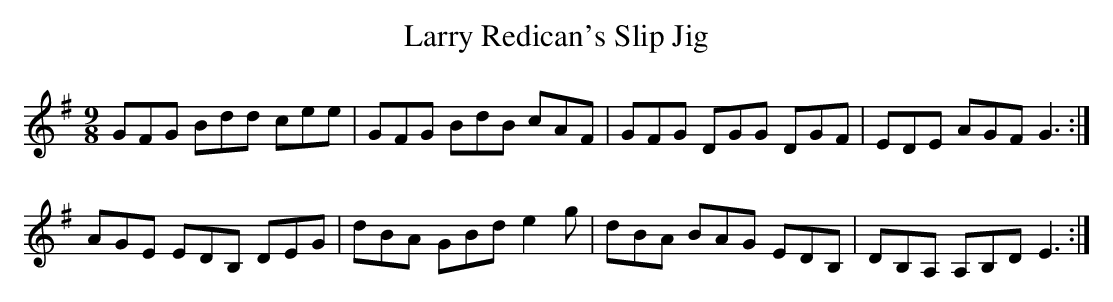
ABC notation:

X:1
T: Larry Redican's Slip Jig
M: 9/8
L: 1/8
K: G
GFG Bdd cee | GFG BdB cAF | GFG DGG DGF | EDE AGF G3 :|
AGE EDB, DEG | dBA GBd e2 g | dBA BAG EDB, | DB,A, A,B,D E3 :|
